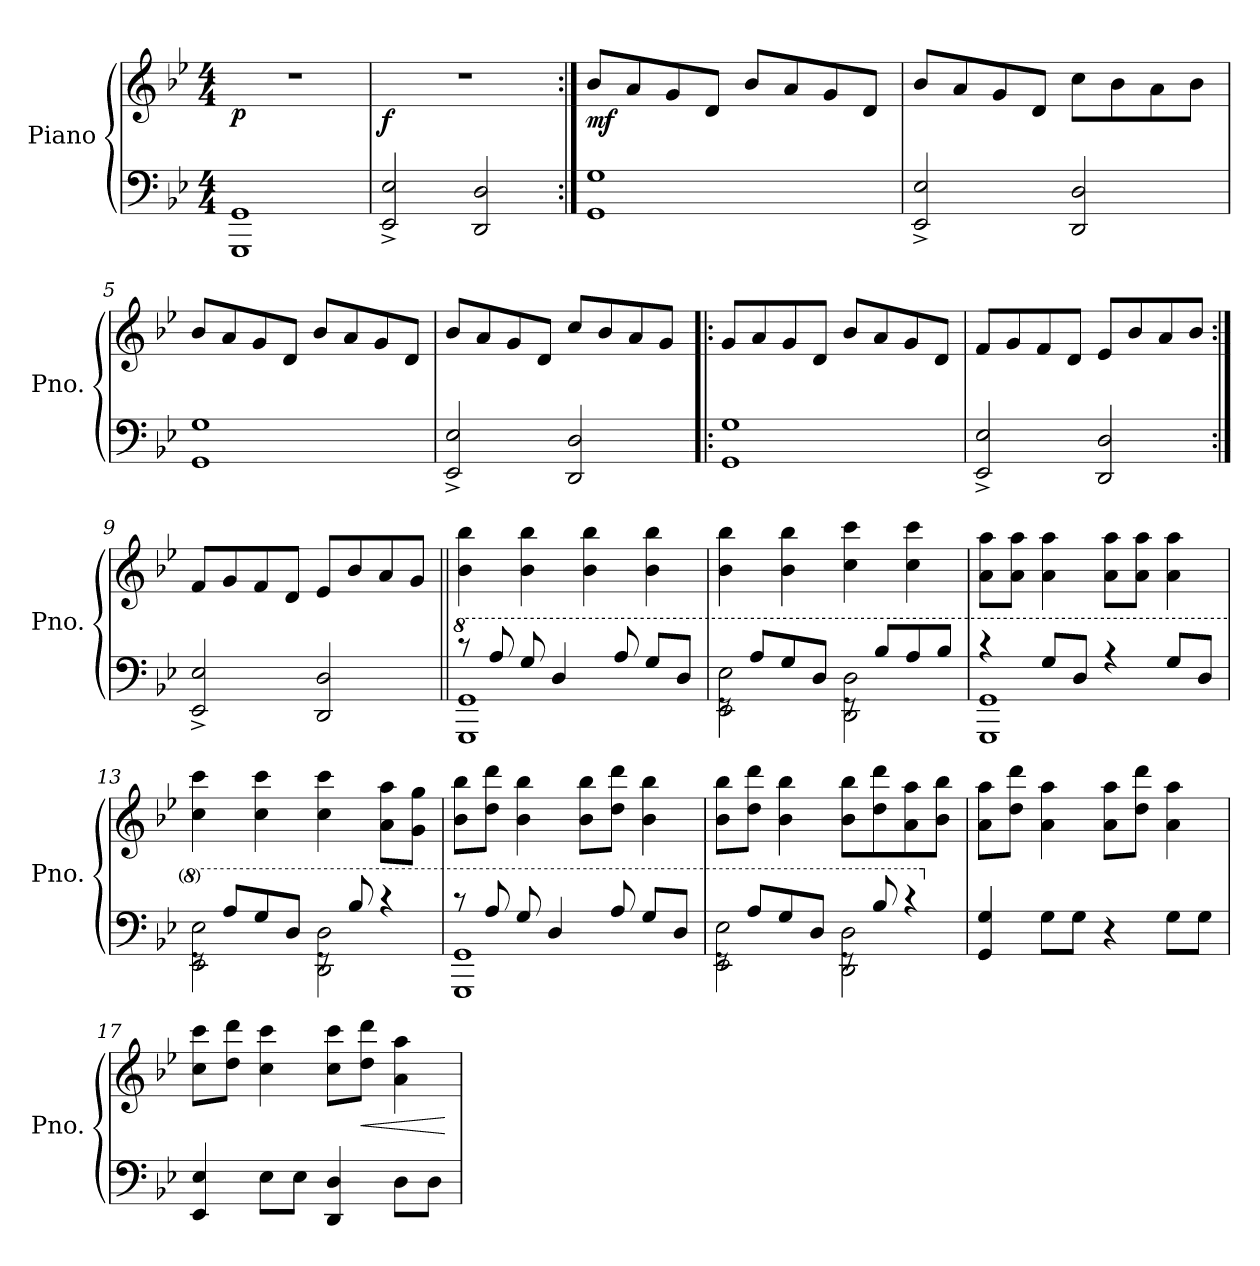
**kern	**kern	**dynam
*part1	*part1	*part1
*staff2	*staff1	*staff1/2
*I"Piano	*	*
*I'Pno.	*	*
*clefF4	*clefG2	*
*k[b-e-]	*k[b-e-]	*
*M4/4	*M4/4	*
*MM60	*MM60	*
=1	=1	=1
!	!	!LO:DY:b
1GGG 1GG	1r	p
=2	=2	=2
!	!	!LO:DY:b
2EE-/^ 2E-/^	1r	f
2DD/ 2D/	.	.
=3:|!	=3:|!	=3:|!
!	!	!LO:DY:b
1GG 1G	8b-/L	mf
.	8a/	.
.	8g/	.
.	8d/J	.
.	8b-/L	.
.	8a/	.
.	8g/	.
.	8d/J	.
=4	=4	=4
2EE-/^ 2E-/^	8b-/L	.
.	8a/	.
.	8g/	.
.	8d/J	.
2DD/ 2D/	8cc\L	.
.	8b-\	.
.	8a\	.
.	8b-\J	.
=5	=5	=5
1GG 1G	8b-/L	.
.	8a/	.
.	8g/	.
.	8d/J	.
.	8b-/L	.
.	8a/	.
.	8g/	.
.	8d/J	.
=6	=6	=6
2EE-/^ 2E-/^	8b-/L	.
.	8a/	.
.	8g/	.
.	8d/J	.
2DD/ 2D/	8cc/L	.
.	8b-/	.
.	8a/	.
.	8g/J	.
=7!|:	=7!|:	=7!|:
1GG 1G	8g/L	.
.	8a/	.
.	8g/	.
.	8d/J	.
.	8b-/L	.
.	8a/	.
.	8g/	.
.	8d/J	.
=8	=8	=8
2EE-/^ 2E-/^	8f/L	.
.	8g/	.
.	8f/	.
.	8d/J	.
2DD/ 2D/	8e-/L	.
.	8b-/	.
.	8a/	.
.	8b-/J	.
=9:|!	=9:|!	=9:|!
2EE-/^ 2E-/^	8f/L	.
.	8g/	.
.	8f/	.
.	8d/J	.
2DD/ 2D/	8e-/L	.
.	8b-/	.
.	8a/	.
.	8g/J	.
=10||	=10||	=10||
*8va	*	*
*^	*	*
8r	1GG 1G	4b-\ 4bb-\	.
8a/	.	.	.
8g/	.	4b-\ 4bb-\	.
4d/	.	.	.
.	.	4b-\ 4bb-\	.
8a/	.	.	.
8g/L	.	4b-\ 4bb-\	.
8d/J	.	.	.
=11	=11	=11	=11
8rF	2E-\ 2e-\	4b-\ 4bb-\	.
8a/L	.	.	.
8g/	.	4b-\ 4bb-\	.
8d/J	.	.	.
8rF	2D\ 2d\	4cc\ 4ccc\	.
8b-/L	.	.	.
8a/	.	4cc\ 4ccc\	.
8b-/J	.	.	.
=12	=12	=12	=12
4r	1GG 1G	8a\ 8aa\L	.
.	.	8a\ 8aa\J	.
8g/L	.	4a\ 4aa\	.
8d/J	.	.	.
4r	.	8a\ 8aa\L	.
.	.	8a\ 8aa\J	.
8g/L	.	4a\ 4aa\	.
8d/J	.	.	.
=13	=13	=13	=13
8rF	2E-\ 2e-\	4cc\ 4ccc\	.
8a/L	.	.	.
8g/	.	4cc\ 4ccc\	.
8d/J	.	.	.
8rF	2D\ 2d\	4cc\ 4ccc\	.
8b-/	.	.	.
4r	.	8a\ 8aa\L	.
.	.	8g\ 8gg\J	.
=14	=14	=14	=14
8r	1GG 1G	8b-\ 8bb-\L	.
8a/	.	8dd\ 8ddd\J	.
8g/	.	4b-\ 4bb-\	.
4d/	.	.	.
.	.	8b-\ 8bb-\L	.
8a/	.	8dd\ 8ddd\J	.
8g/L	.	4b-\ 4bb-\	.
8d/J	.	.	.
=15	=15	=15	=15
8rF	2E-\ 2e-\	8b-\ 8bb-\L	.
8a/L	.	8dd\ 8ddd\J	.
8g/	.	4b-\ 4bb-\	.
8d/J	.	.	.
8rF	2D\ 2d\	8b-\ 8bb-\L	.
8b-/	.	8dd\ 8ddd\	.
4r	.	8a\ 8aa\	.
.	.	8b-\ 8bb-\J	.
*v	*v	*	*
=16	=16	=16
*X8va	*	*
4GG/ 4G/	8a\ 8aa\L	.
.	8dd\ 8ddd\J	.
8G\L	4a\ 4aa\	.
8G\J	.	.
4r	8a\ 8aa\L	.
.	8dd\ 8ddd\J	.
8G\L	4a\ 4aa\	.
8G\J	.	.
=17	=17	=17
4EE-/ 4E-/	8cc\ 8ccc\L	.
.	8dd\ 8ddd\J	.
8E-\L	4cc\ 4ccc\	.
8E-\J	.	.
4DD/ 4D/	8cc\ 8ccc\L	.
!	!	!LO:HP:b
.	8dd\ 8ddd\J	<
8D\L	4a\ 4aa\	.
8D\J	.	.
.	.	[
=	=	=
*-	*-	*-
